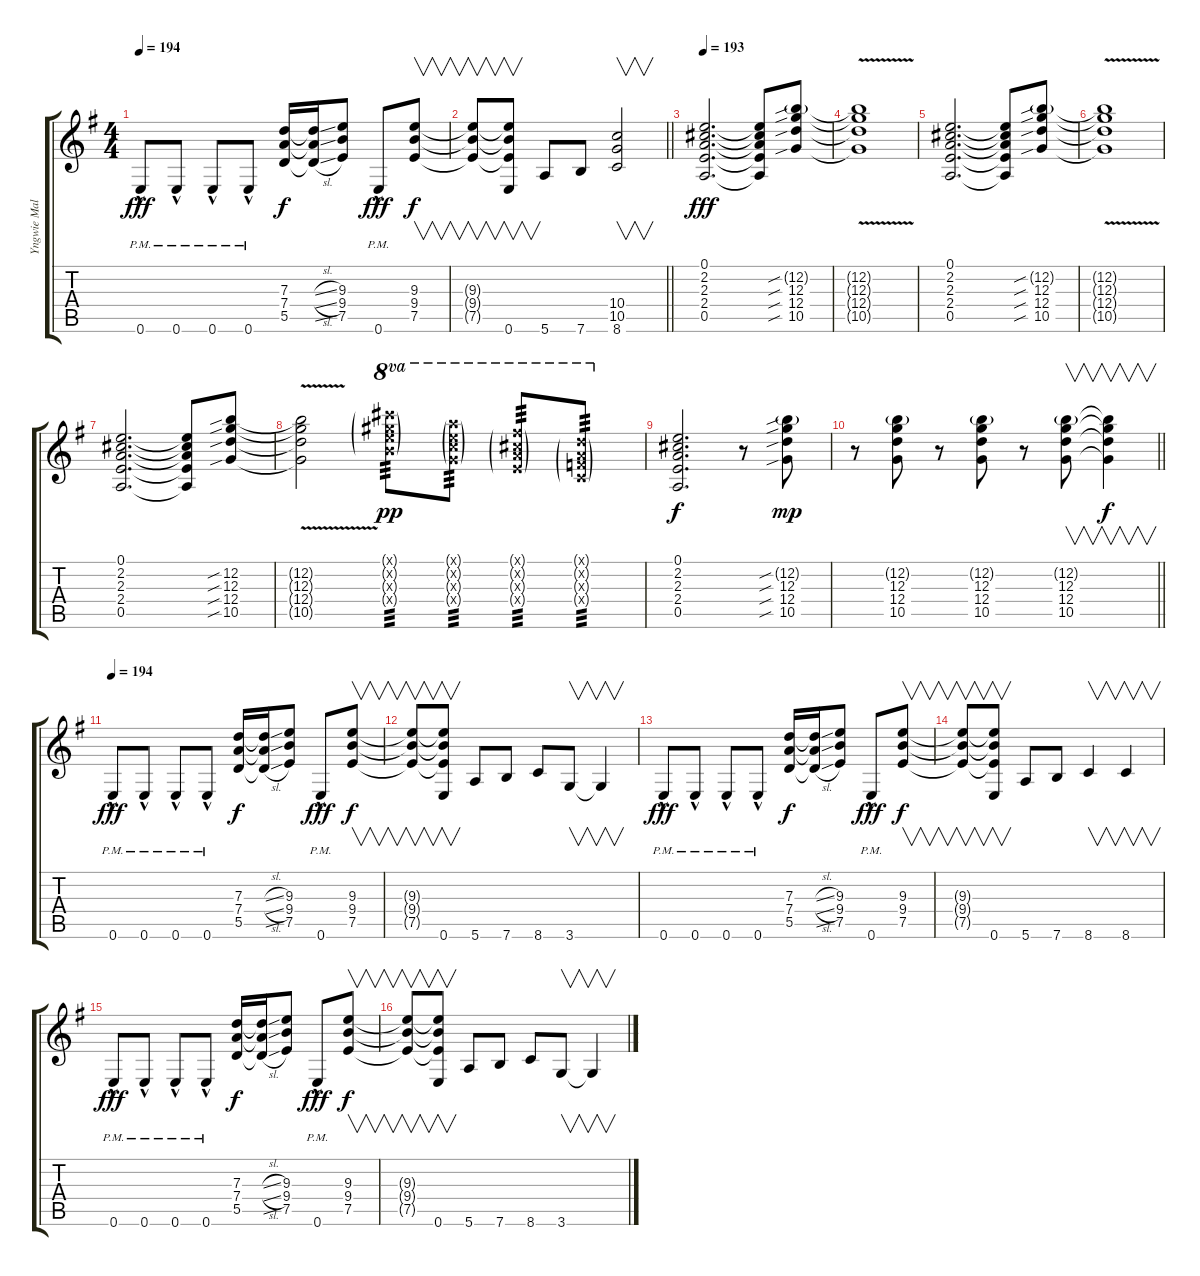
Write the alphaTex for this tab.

\track ("Yngwie Malmsteen-4" "Yngwie Mal") {instrument overdrivenguitar}
\staff {score tabs}
\tuning (E4 B3 G3 D3 A2 E2) {hide}
\ts (4 4)
\tempo 194
\clef g2
\ks g
0.6{hac pm}.8{dy fff} 0.6{hac pm}.8 0.6{hac pm}.8 0.6{hac pm}.8 (7.3 7.4 5.5).16{dy f} (7.3{sl t} 7.4{sl t} 5.5{sl t}).16 (9.3 9.4 7.5).8 0.6{hac pm}.8{dy fff} (9.3 9.4 7.5).8{v dy f} |
\barLineRight lightlight
(9.3{t} 9.4{t} 7.5{t}).8{v} (9.3{t} 9.4{t} 7.5{t} 0.6).8{v} 5.6.8 7.6.8 (10.4 10.5 8.6).2{v} |
\tempo 193
(0.1 2.2 2.3 2.4 0.5).2{d dy fff} (0.1{t} 2.2{t} 2.3{t} 2.4{t} 0.5{t}).8 (12.2{sib g} 12.3{sib} 12.4{sib} 10.5{sib}).8 |
(12.2{v t} 12.3{v t} 12.4{v t} 10.5{v t}).1 |
(0.1 2.2 2.3 2.4 0.5).2{d} (0.1{t} 2.2{t} 2.3{t} 2.4{t} 0.5{t}).8 (12.2{sib g} 12.3{sib} 12.4{sib} 10.5{sib}).8 |
(12.2{v t} 12.3{v t} 12.4{v t} 10.5{v t}).1 |
(0.1 2.2 2.3 2.4 0.5).2{d} (0.1{t} 2.2{t} 2.3{t} 2.4{t} 0.5{t}).8 (12.2{sib} 12.3{sib} 12.4{sib} 10.5{sib}).8 |
(12.2{v t} 12.3{v t} 12.4{v t} 10.5{v t}).2 (21.1{g x} 21.2{g x} 21.3{g x} 21.4{g x}).8{ot 8va tp 3 dy pp} (17.1{g x} 17.2{g x} 17.3{g x} 17.4{g x}).8{ot 8va tp 3} (14.1{g x} 14.2{g x} 14.3{g x} 14.4{g x}).8{ot 8va tp 3} (10.1{g x} 10.2{g x} 10.3{g x} 10.4{g x}).8{ot 8va tp 3} |
(0.1 2.2 2.3 2.4 0.5).2{d dy f} r.8 (12.2{sib g} 12.3{sib} 12.4{sib} 10.5{sib}).8{dy mp} |
\barLineRight lightlight
r.8 (12.2{g} 12.3 12.4 10.5).8 r.8 (12.2{g} 12.3 12.4 10.5).8 r.8 (12.2{g} 12.3 12.4 10.5).8{v} (12.2{t} 12.3{t} 12.4{t} 10.5{t}).4{v dy f} |
\tempo 194
0.6{hac pm}.8{dy fff} 0.6{hac pm}.8 0.6{hac pm}.8 0.6{hac pm}.8 (7.3 7.4 5.5).16{dy f} (7.3{sl t} 7.4{sl t} 5.5{sl t}).16 (9.3 9.4 7.5).8 0.6{hac pm}.8{dy fff} (9.3 9.4 7.5).8{v dy f} |
(9.3{t} 9.4{t} 7.5{t}).8{v} (9.3{t} 9.4{t} 7.5{t} 0.6).8{v} 5.6.8 7.6.8 8.6.8 3.6.8{v} 3.6{t}.4{v} |
0.6{hac pm}.8{dy fff} 0.6{hac pm}.8 0.6{hac pm}.8 0.6{hac pm}.8 (7.3 7.4 5.5).16{dy f} (7.3{sl t} 7.4{sl t} 5.5{sl t}).16 (9.3 9.4 7.5).8 0.6{hac pm}.8{dy fff} (9.3 9.4 7.5).8{v dy f} |
(9.3{t} 9.4{t} 7.5{t}).8{v} (9.3{t} 9.4{t} 7.5{t} 0.6).8{v} 5.6.8 7.6.8 8.6.4{v} 8.6.4{v} |
0.6{hac pm}.8{dy fff} 0.6{hac pm}.8 0.6{hac pm}.8 0.6{hac pm}.8 (7.3 7.4 5.5).16{dy f} (7.3{sl t} 7.4{sl t} 5.5{sl t}).16 (9.3 9.4 7.5).8 0.6{hac pm}.8{dy fff} (9.3 9.4 7.5).8{v dy f} |
(9.3{t} 9.4{t} 7.5{t}).8{v} (9.3{t} 9.4{t} 7.5{t} 0.6).8{v} 5.6.8 7.6.8 8.6.8 3.6.8{v} 3.6{t}.4{v}
